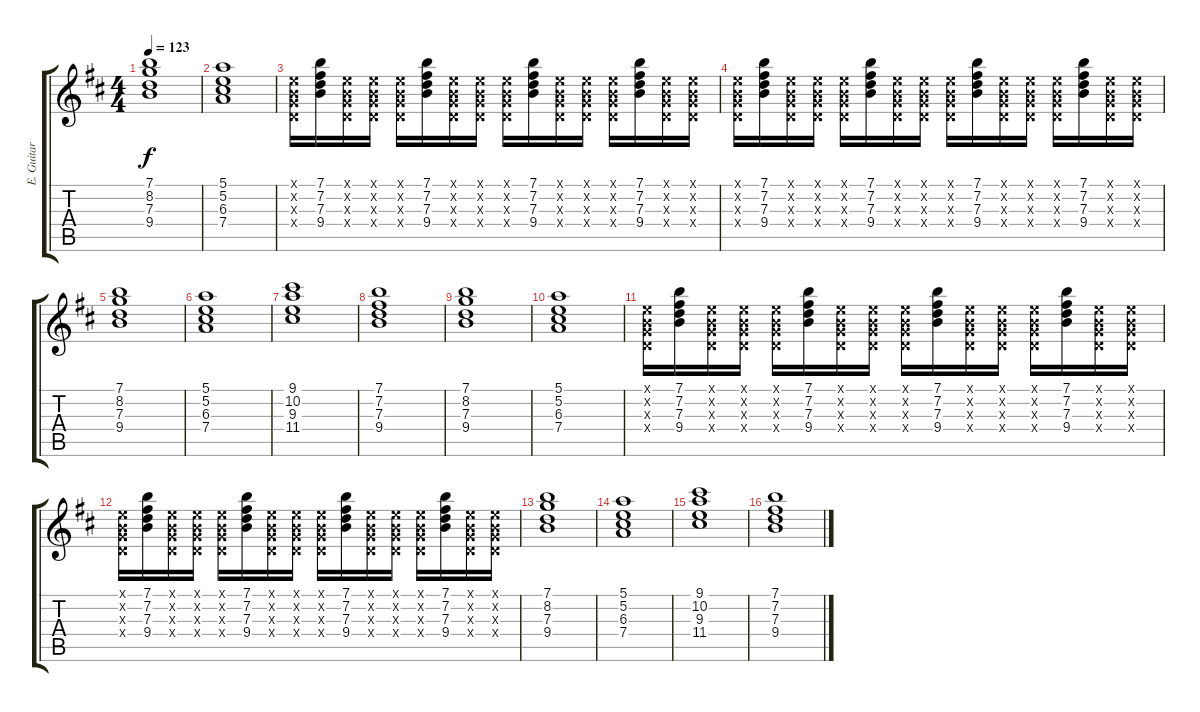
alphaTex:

\track ("E. Guitar II" "E. Guitar ") {instrument overdrivenguitar}
\staff {score tabs}
\tuning (E4 B3 G3 D3 A2 E2) {hide}
\ts (4 4)
\tempo 123
\clef g2
\ks d
(7.1 8.2 7.3 9.4).1{dy f} |
(5.1 5.2 6.3 7.4).1 |
(0.1{x} 0.2{x} 0.3{x} 0.4{x}).16 (7.1 7.2 7.3 9.4).16 (0.1{x} 0.2{x} 0.3{x} 0.4{x}).16 (0.1{x} 0.2{x} 0.3{x} 0.4{x}).16 (0.1{x} 0.2{x} 0.3{x} 0.4{x}).16 (7.1 7.2 7.3 9.4).16 (0.1{x} 0.2{x} 0.3{x} 0.4{x}).16 (0.1{x} 0.2{x} 0.3{x} 0.4{x}).16 (0.1{x} 0.2{x} 0.3{x} 0.4{x}).16 (7.1 7.2 7.3 9.4).16 (0.1{x} 0.2{x} 0.3{x} 0.4{x}).16 (0.1{x} 0.2{x} 0.3{x} 0.4{x}).16 (0.1{x} 0.2{x} 0.3{x} 0.4{x}).16 (7.1 7.2 7.3 9.4).16 (0.1{x} 0.2{x} 0.3{x} 0.4{x}).16 (0.1{x} 0.2{x} 0.3{x} 0.4{x}).16 |
(0.1{x} 0.2{x} 0.3{x} 0.4{x}).16 (7.1 7.2 7.3 9.4).16 (0.1{x} 0.2{x} 0.3{x} 0.4{x}).16 (0.1{x} 0.2{x} 0.3{x} 0.4{x}).16 (0.1{x} 0.2{x} 0.3{x} 0.4{x}).16 (7.1 7.2 7.3 9.4).16 (0.1{x} 0.2{x} 0.3{x} 0.4{x}).16 (0.1{x} 0.2{x} 0.3{x} 0.4{x}).16 (0.1{x} 0.2{x} 0.3{x} 0.4{x}).16 (7.1 7.2 7.3 9.4).16 (0.1{x} 0.2{x} 0.3{x} 0.4{x}).16 (0.1{x} 0.2{x} 0.3{x} 0.4{x}).16 (0.1{x} 0.2{x} 0.3{x} 0.4{x}).16 (7.1 7.2 7.3 9.4).16 (0.1{x} 0.2{x} 0.3{x} 0.4{x}).16 (0.1{x} 0.2{x} 0.3{x} 0.4{x}).16 |
(7.1 8.2 7.3 9.4).1 |
(5.1 5.2 6.3 7.4).1 |
(9.1 10.2 9.3 11.4).1 |
(7.1 7.2 7.3 9.4).1 |
(7.1 8.2 7.3 9.4).1 |
(5.1 5.2 6.3 7.4).1 |
(0.1{x} 0.2{x} 0.3{x} 0.4{x}).16 (7.1 7.2 7.3 9.4).16 (0.1{x} 0.2{x} 0.3{x} 0.4{x}).16 (0.1{x} 0.2{x} 0.3{x} 0.4{x}).16 (0.1{x} 0.2{x} 0.3{x} 0.4{x}).16 (7.1 7.2 7.3 9.4).16 (0.1{x} 0.2{x} 0.3{x} 0.4{x}).16 (0.1{x} 0.2{x} 0.3{x} 0.4{x}).16 (0.1{x} 0.2{x} 0.3{x} 0.4{x}).16 (7.1 7.2 7.3 9.4).16 (0.1{x} 0.2{x} 0.3{x} 0.4{x}).16 (0.1{x} 0.2{x} 0.3{x} 0.4{x}).16 (0.1{x} 0.2{x} 0.3{x} 0.4{x}).16 (7.1 7.2 7.3 9.4).16 (0.1{x} 0.2{x} 0.3{x} 0.4{x}).16 (0.1{x} 0.2{x} 0.3{x} 0.4{x}).16 |
(0.1{x} 0.2{x} 0.3{x} 0.4{x}).16 (7.1 7.2 7.3 9.4).16 (0.1{x} 0.2{x} 0.3{x} 0.4{x}).16 (0.1{x} 0.2{x} 0.3{x} 0.4{x}).16 (0.1{x} 0.2{x} 0.3{x} 0.4{x}).16 (7.1 7.2 7.3 9.4).16 (0.1{x} 0.2{x} 0.3{x} 0.4{x}).16 (0.1{x} 0.2{x} 0.3{x} 0.4{x}).16 (0.1{x} 0.2{x} 0.3{x} 0.4{x}).16 (7.1 7.2 7.3 9.4).16 (0.1{x} 0.2{x} 0.3{x} 0.4{x}).16 (0.1{x} 0.2{x} 0.3{x} 0.4{x}).16 (0.1{x} 0.2{x} 0.3{x} 0.4{x}).16 (7.1 7.2 7.3 9.4).16 (0.1{x} 0.2{x} 0.3{x} 0.4{x}).16 (0.1{x} 0.2{x} 0.3{x} 0.4{x}).16 |
(7.1 8.2 7.3 9.4).1 |
(5.1 5.2 6.3 7.4).1 |
(9.1 10.2 9.3 11.4).1 |
(7.1 7.2 7.3 9.4).1
